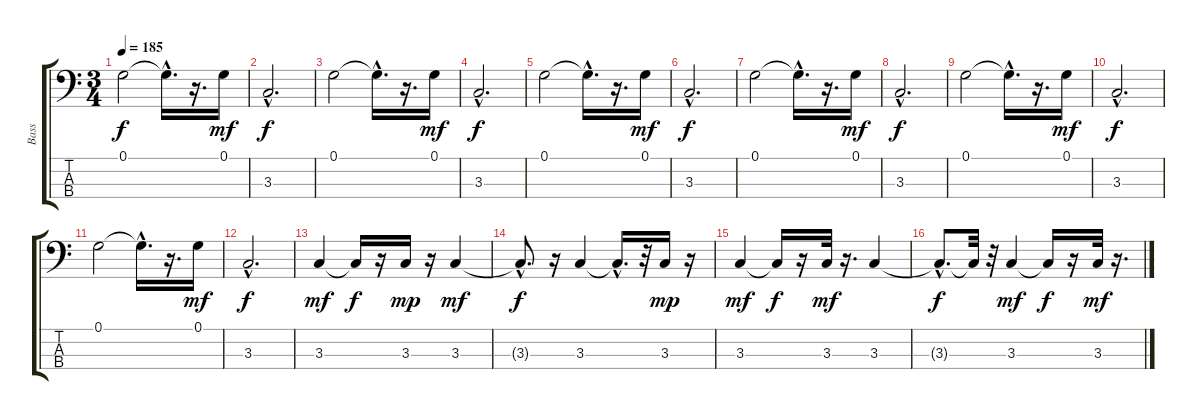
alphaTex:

\track ("Bass   " "Bass   ") {instrument acousticbass}
\staff {score tabs}
\tuning (G2 D2 A1 E1) {hide}
\ts (3 4)
\tempo 185
\clef f4
\ks c
0.1.2{dy f} 0.1{hac t}.16{d} r.16{d} 0.1.16{dy mf} |
3.3{hac}.2{d dy f} |
0.1.2 0.1{hac t}.16{d} r.16{d} 0.1.16{dy mf} |
3.3{hac}.2{d dy f} |
0.1.2 0.1{hac t}.16{d} r.16{d} 0.1.16{dy mf} |
3.3{hac}.2{d dy f} |
0.1.2 0.1{hac t}.16{d} r.16{d} 0.1.16{dy mf} |
3.3{hac}.2{d dy f} |
0.1.2 0.1{hac t}.16{d} r.16{d} 0.1.16{dy mf} |
3.3{hac}.2{d dy f} |
0.1.2 0.1{hac t}.16{d} r.16{d} 0.1.16{dy mf} |
3.3{hac}.2{d dy f} |
3.3.4{dy mf instrument acousticbass} 3.3{t}.16{dy f} r.16 3.3.16{dy mp} r.16 3.3.4{dy mf} |
3.3{hac t}.8{d dy f} r.16 3.3.4 3.3{hac t}.16{d} r.32 3.3.16{dy mp} r.16 |
3.3.4{dy mf} 3.3{t}.16{dy f} r.16 3.3.32{dy mf} r.16{d} 3.3.4 |
3.3{hac t}.8{d dy f} 3.3{t}.32 r.32 3.3.4{dy mf} 3.3{t}.16{dy f} r.16 3.3.32{dy mf} r.16{d}
